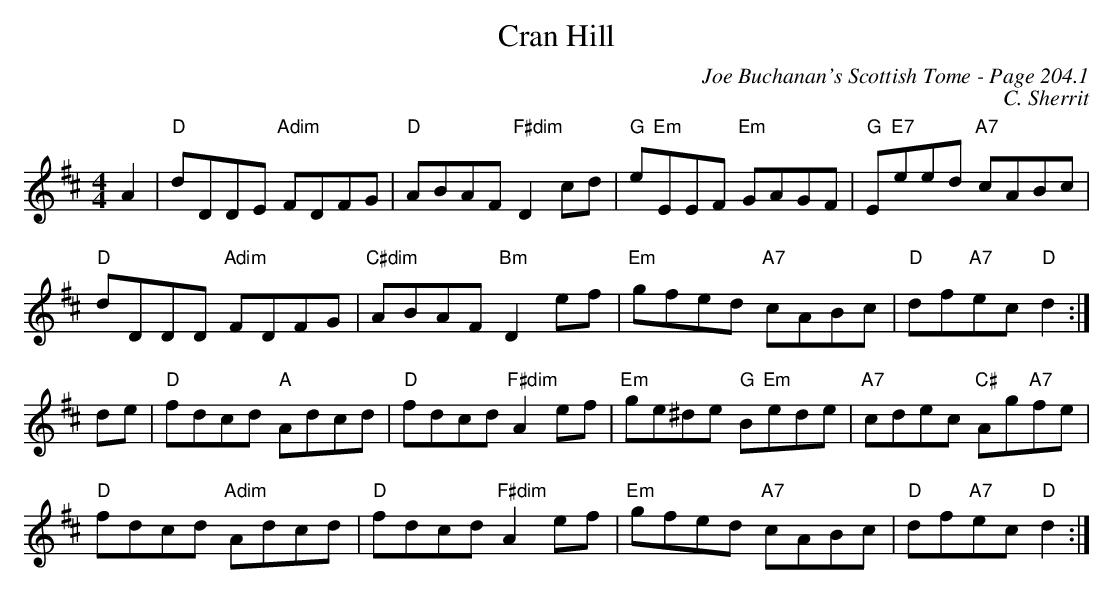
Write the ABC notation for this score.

X:1
T:Cran Hill
C:Joe Buchanan's Scottish Tome - Page 204.1
C:C. Sherrit
K:D
M:4/4
L:1/8
A2 | "D"dDDE "Adim"FDFG | "D"ABAF "F#dim"D2 cd | "G"e"Em"EEF "Em"GAGF | "G"E"E7"eed "A7"cABc |
"D"dDDD "Adim"FDFG | "C#dim"ABAF "Bm"D2 ef | "Em"gfed "A7"cABc | "D"df"A7"ec "D"d2 :|
de | "D"fdcd "A"Adcd | "D"fdcd "F#dim"A2 ef | "Em"ge^de "G"B"Em"ede | "A7"cdec  "C#"Ag"A7"fe |
"D"fdcd "Adim"Adcd | "D"fdcd "F#dim"A2 ef | "Em"gfed "A7"cABc | "D"df"A7"ec "D"d2 :|
